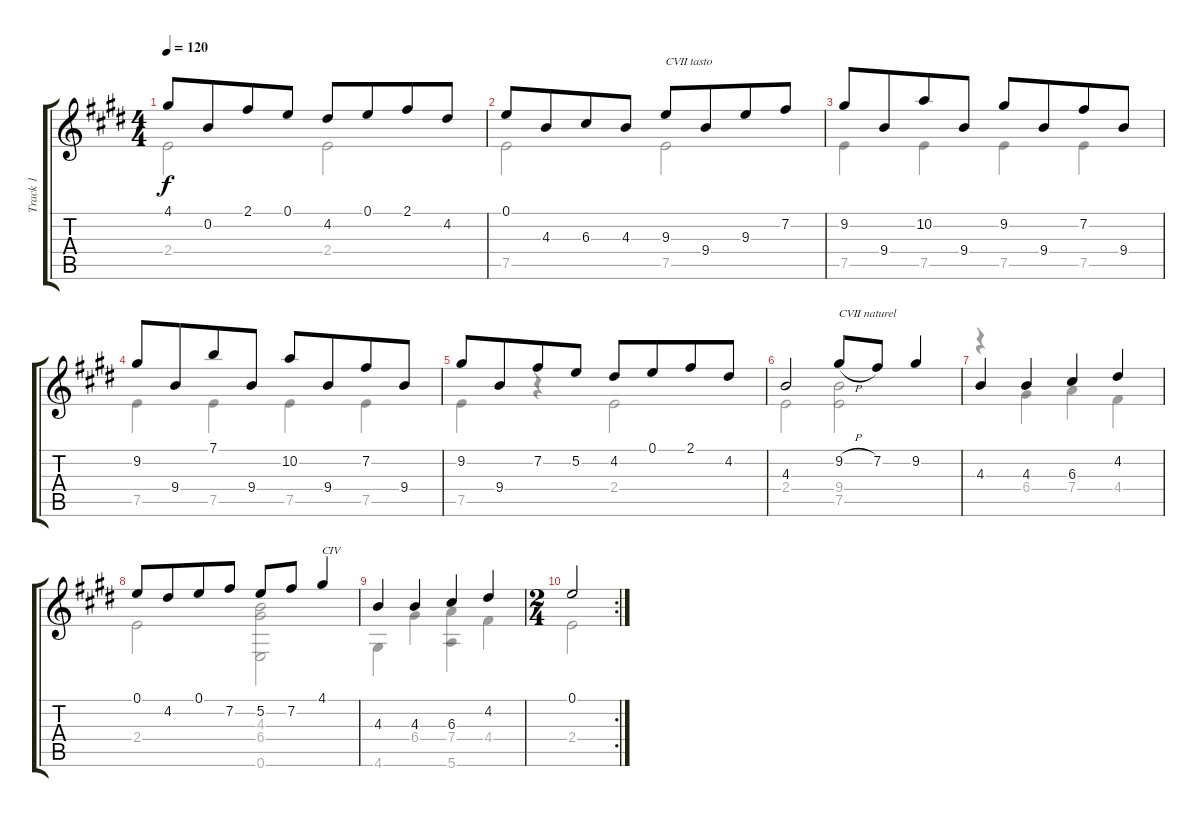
\track ("Track 1" "Track 1") {instrument acousticguitarnylon}
\staff {score tabs}
\tuning (E4 B3 G3 D3 A2 E2) {hide}
\voice
\ts (4 4)
\tempo 120
\clef g2
\ks e
4.1.8{dy f} 0.2.8{beam merge} 2.1.8 0.1.8 4.2.8 0.1.8{beam merge} 2.1.8 4.2.8 |
0.1.8 4.3.8{beam merge} 6.3.8 4.3.8 9.3.8{txt "CVII tasto"} 9.4.8{beam merge} 9.3.8 7.2.8 |
9.2.8 9.4.8{beam merge} 10.2.8 9.4.8 9.2.8 9.4.8{beam merge} 7.2.8 9.4.8 |
9.2.8 9.4.8{beam merge} 7.1.8 9.4.8 10.2.8 9.4.8{beam merge} 7.2.8 9.4.8 |
9.2.8 9.4.8{beam merge} 7.2.8 5.2.8 4.2.8 0.1.8{beam merge} 2.1.8 4.2.8 |
4.3.2 9.2{h}.8{txt "CVII naturel"} 7.2.8 9.2.4 |
4.3.4 4.3.4 6.3.4 4.2.4 |
0.1.8 4.2.8{beam merge} 0.1.8 7.2.8 5.2.8 7.2.8 4.1.4{txt "CIV"} |
4.3.4 4.3.4 6.3.4 4.2.4 |
\rc 2
\ts (2 4)
0.1.2
\voice
\clef g2
\ottava regular
\simile none
\ks e
2.4.2{dy f} 2.4.2 |
7.5.2 7.5.2 |
7.5.4 7.5.4 7.5.4 7.5.4 |
7.5.4 7.5.4 7.5.4 7.5.4 |
7.5.4 r.4 2.4.2 |
2.4.2 (9.4 7.5).2 |
r.4 6.4.4 7.4.4 4.4.4 |
2.4.2 (4.3 6.4 0.6).2 |
4.6.4 6.4.4 (7.4 5.6).4 4.4.4 |
2.4.2
